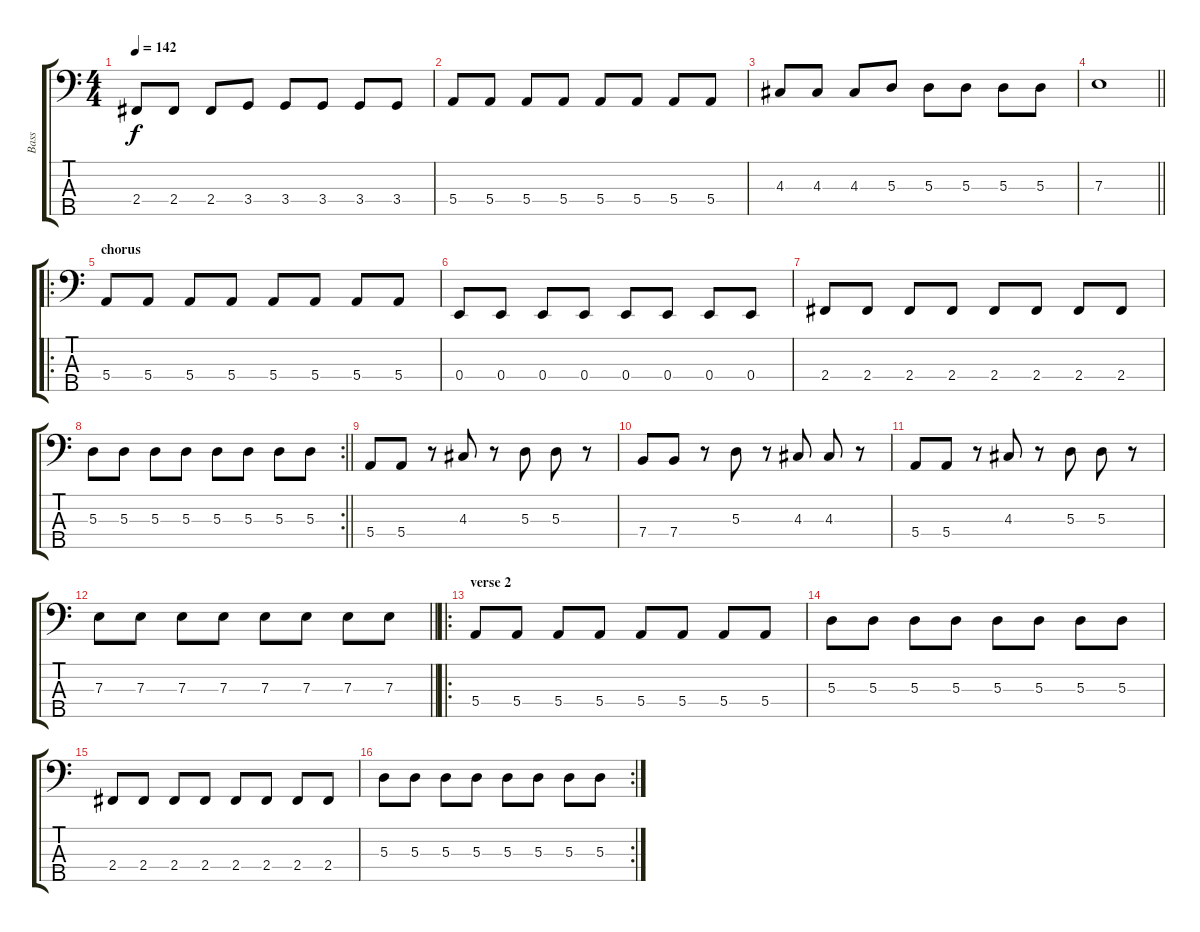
\track ("Bass" "Bass") {instrument electricbasspick}
\staff {score tabs}
\tuning (G2 D2 A1 E1 B0) {hide}
\ts (4 4)
\tempo 142
\clef f4
\ks c
2.4.8{dy f} 2.4.8 2.4.8 3.4.8 3.4.8 3.4.8 3.4.8 3.4.8 |
5.4.8 5.4.8 5.4.8 5.4.8 5.4.8 5.4.8 5.4.8 5.4.8 |
4.3.8 4.3.8 4.3.8 5.3.8 5.3.8 5.3.8 5.3.8 5.3.8 |
\barLineRight lightlight
7.3.1 |
\ro
\section ("" "chorus")
5.4.8 5.4.8 5.4.8 5.4.8 5.4.8 5.4.8 5.4.8 5.4.8 |
0.4.8 0.4.8 0.4.8 0.4.8 0.4.8 0.4.8 0.4.8 0.4.8 |
2.4.8 2.4.8 2.4.8 2.4.8 2.4.8 2.4.8 2.4.8 2.4.8 |
\rc 2
\barLineRight lightlight
5.3.8 5.3.8 5.3.8 5.3.8 5.3.8 5.3.8 5.3.8 5.3.8 |
5.4.8 5.4.8 r.8 4.3.8 r.8 5.3.8 5.3.8 r.8 |
7.4.8 7.4.8 r.8 5.3.8 r.8 4.3.8 4.3.8 r.8 |
5.4.8 5.4.8 r.8 4.3.8 r.8 5.3.8 5.3.8 r.8 |
\barLineRight lightlight
7.3.8 7.3.8 7.3.8 7.3.8 7.3.8 7.3.8 7.3.8 7.3.8 |
\ro
\section ("" "verse 2")
5.4.8 5.4.8 5.4.8 5.4.8 5.4.8 5.4.8 5.4.8 5.4.8 |
5.3.8 5.3.8 5.3.8 5.3.8 5.3.8 5.3.8 5.3.8 5.3.8 |
2.4.8 2.4.8 2.4.8 2.4.8 2.4.8 2.4.8 2.4.8 2.4.8 |
\rc 2
5.3.8 5.3.8 5.3.8 5.3.8 5.3.8 5.3.8 5.3.8 5.3.8
